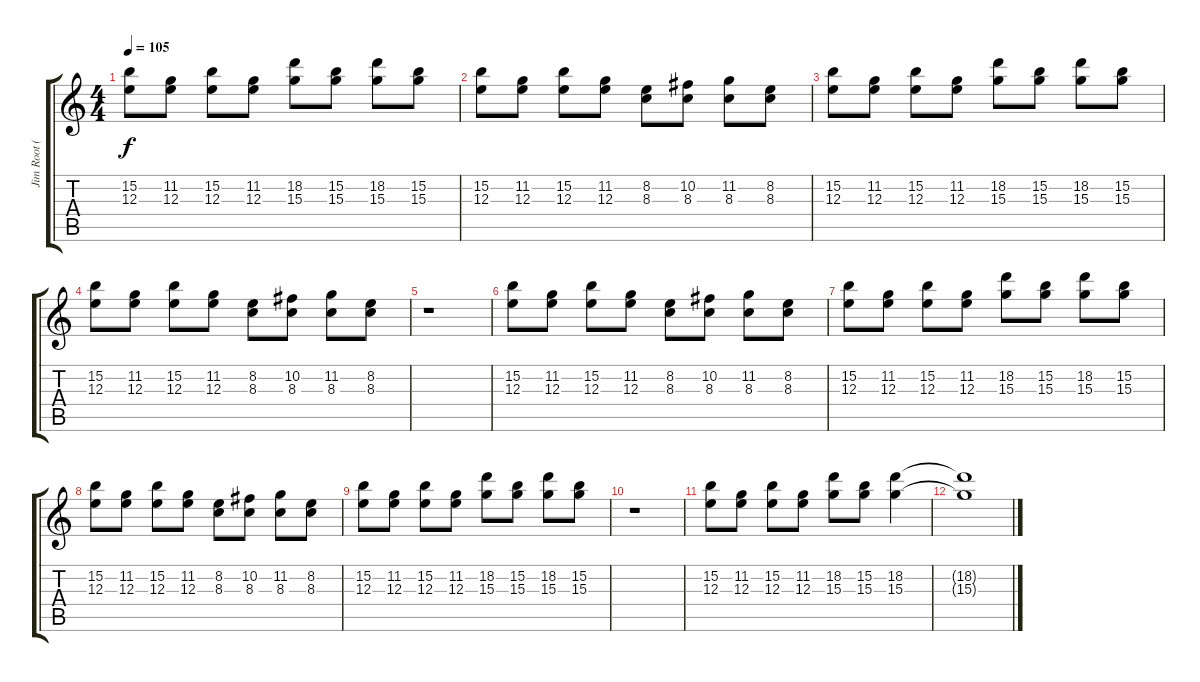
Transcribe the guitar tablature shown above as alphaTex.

\track ("Jim Root (Guitar Rhythm)" "Jim Root (") {instrument distortionguitar}
\staff {score tabs}
\tuning (Db4 Ab3 E3 B2 Gb2 B1) {hide}
\ts (4 4)
\tempo 105
\clef g2
\ks c
(15.2 12.3).8{dy f} (11.2 12.3).8 (15.2 12.3).8 (11.2 12.3).8 (18.2 15.3).8 (15.2 15.3).8 (18.2 15.3).8 (15.2 15.3).8 |
(15.2 12.3).8 (11.2 12.3).8 (15.2 12.3).8 (11.2 12.3).8 (8.2 8.3).8 (10.2 8.3).8 (11.2 8.3).8 (8.2 8.3).8 |
(15.2 12.3).8 (11.2 12.3).8 (15.2 12.3).8 (11.2 12.3).8 (18.2 15.3).8 (15.2 15.3).8 (18.2 15.3).8 (15.2 15.3).8 |
(15.2 12.3).8 (11.2 12.3).8 (15.2 12.3).8 (11.2 12.3).8 (8.2 8.3).8 (10.2 8.3).8 (11.2 8.3).8 (8.2 8.3).8 |
r.1 |
(15.2 12.3).8 (11.2 12.3).8 (15.2 12.3).8 (11.2 12.3).8 (8.2 8.3).8 (10.2 8.3).8 (11.2 8.3).8 (8.2 8.3).8 |
(15.2 12.3).8 (11.2 12.3).8 (15.2 12.3).8 (11.2 12.3).8 (18.2 15.3).8 (15.2 15.3).8 (18.2 15.3).8 (15.2 15.3).8 |
(15.2 12.3).8 (11.2 12.3).8 (15.2 12.3).8 (11.2 12.3).8 (8.2 8.3).8 (10.2 8.3).8 (11.2 8.3).8 (8.2 8.3).8 |
(15.2 12.3).8 (11.2 12.3).8 (15.2 12.3).8 (11.2 12.3).8 (18.2 15.3).8 (15.2 15.3).8 (18.2 15.3).8 (15.2 15.3).8 |
r.1 |
(15.2 12.3).8 (11.2 12.3).8 (15.2 12.3).8 (11.2 12.3).8 (18.2 15.3).8 (15.2 15.3).8 (18.2 15.3).4 |
(18.2{t} 15.3{t}).1
